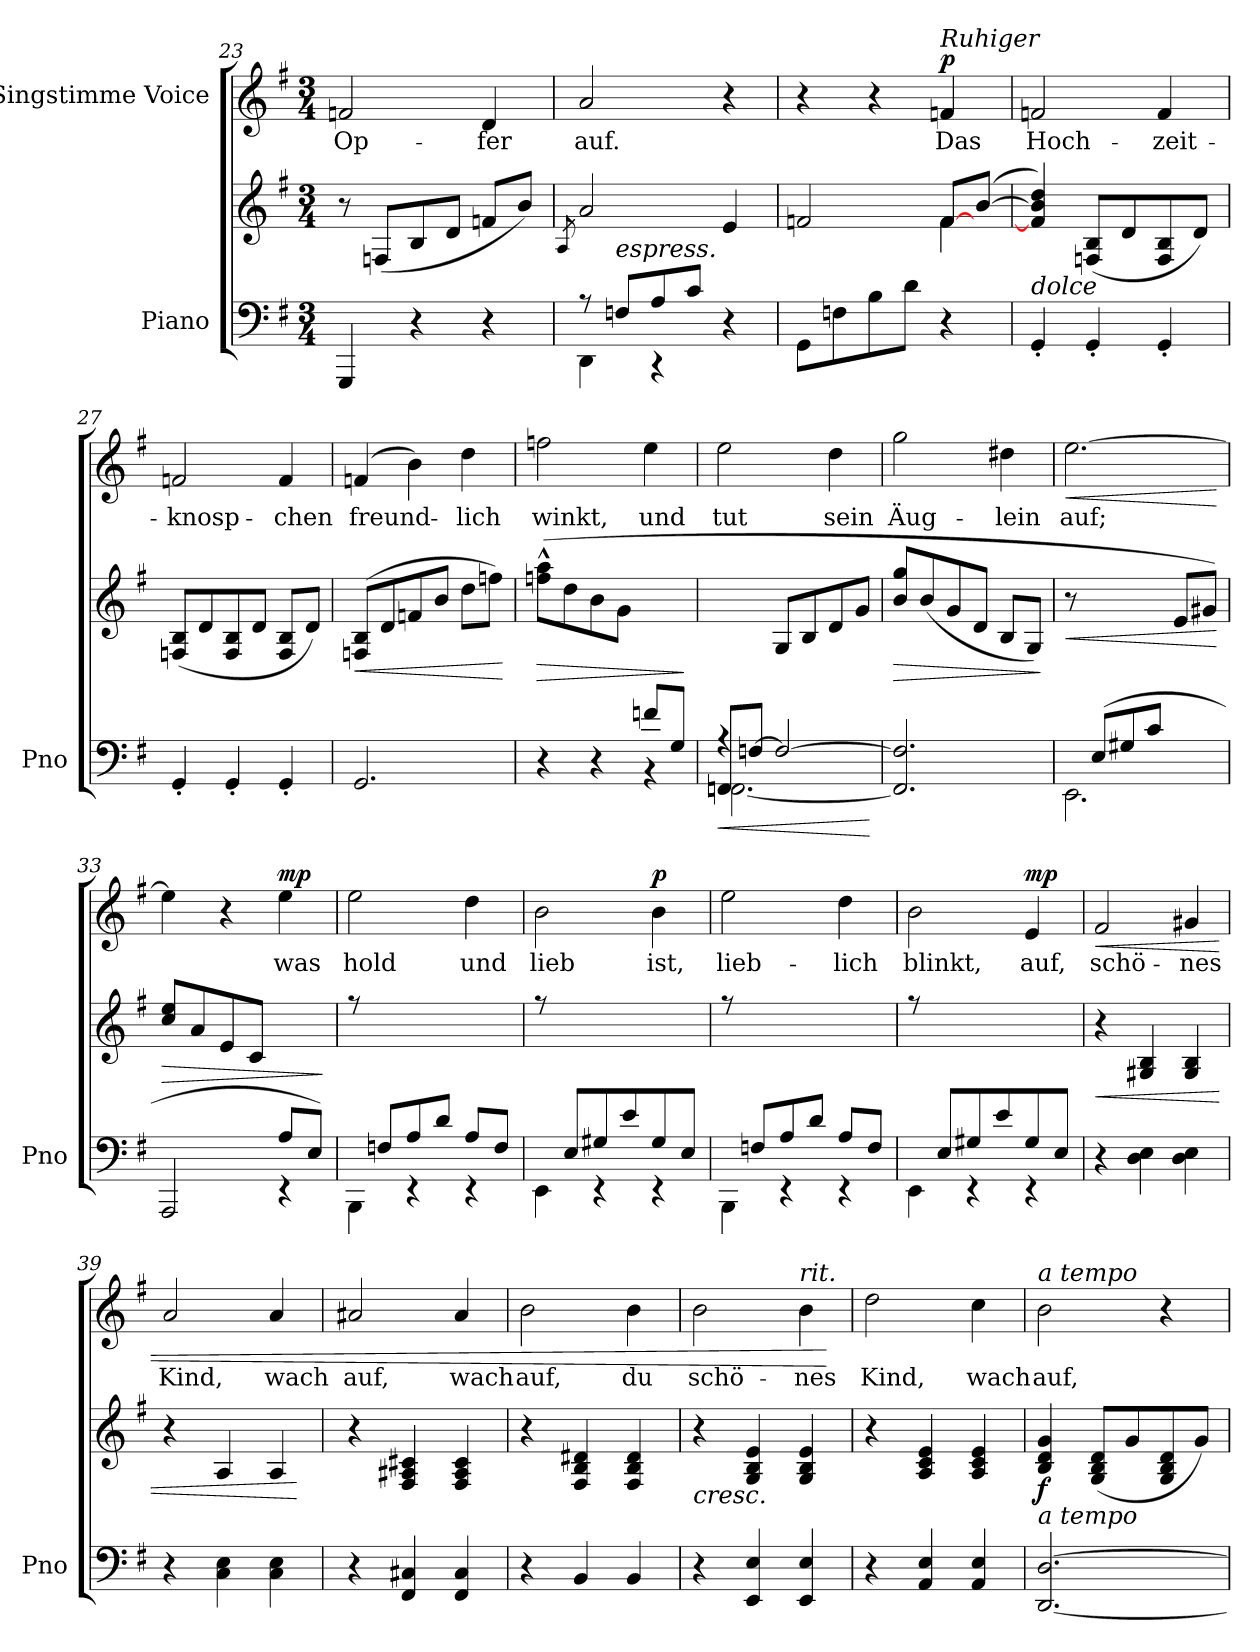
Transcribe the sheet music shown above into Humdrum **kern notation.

**kern	**kern	**dynam	**kern	**text	**dynam
*part2	*part2	*part2	*part1	*part1	*part1
*staff3	*staff2	*staff2/3	*staff1	*staff1	*staff1
*I"Piano	*	*	*I"Singstimme Voice	*	*
*I'Pno	*	*	*	*	*
!!LO:LB:g=z
*clefF4	*clefG2	*	*clefG2	*	*
*k[f#]	*k[f#]	*	*k[f#]	*	*
*M3/4	*M3/4	*	*M3/4	*	*
=23	=23	=23	=23	=23	=23
!	!	!	!	!LO:LY:b	!
4GGG/	8r	.	2fn/	Op-	.
.	(<8Fn/L	.	.	.	.
4r	8B/	.	.	.	.
.	8d/J	.	.	.	.
!	!	!	!	!LO:LY:b	!
4r	8fn/L	.	4d/	-fer	.
.	8b/J)	.	.	.	.
=24	=24	=24	=24	=24	=24
.	8qA/	.	.	.	.
*^	*	*	*	*	*
!	!	!	!	!	!LO:LY:b	!
8r	4DD\	2a/	.	2a/	auf.	.
!LO:TX:a:i:t=espress.	!	!	!	!	!	!
8Fn/L	.	.	.	.	.	.
8A/	4r	.	.	.	.	.
8c/J	.	.	.	.	.	.
4r	4ryy	4e/	.	4r	.	.
*v	*v	*	*	*	*	*
=25	=25	=25	=25	=25	=25
*	*^	*	*	*	*
8GG\L	2fn/	2rgyy	.	4r	.	.
8Fn\	.	.	.	.	.	.
8B\	.	.	.	4r	.	.
8d\J	.	.	.	.	.	.
*	*	*	*	*MM125	*	*
!	!	!	!	!LO:TX:a:i:t=Ruhiger	!	!
!	!	!	!	!	!LO:LY:b	!LO:DY:a
4r	[8f/L	4f\	.	4fn/	Das	p
.	(>[8b/J	.	.	.	.	.
*	*v	*v	*	*	*	*
=26	=26	=26	=26	=26	=26
!	!LO:TX:b:i:t=dolce	!	!	!	!
!	!	!	!	!LO:LY:b	!
4GG'/	4f/] 4b/] 4dd/)	.	2fn/	Hoch-	.
4GG'/	(<8Fn/ 8B/L	.	.	.	.
.	8d/	.	.	.	.
!	!	!	!	!LO:LY:b	!
4GG'/	8F/ 8B/	.	4f/	-zeit-	.
.	8d/J)	.	.	.	.
=27	=27	=27	=27	=27	=27
!	!	!	!	!LO:LY:b	!
4GG'/	(<8Fn/ 8B/L	.	2fn/	-knosp-	.
.	8d/	.	.	.	.
4GG'/	8F/ 8B/	.	.	.	.
.	8d/J	.	.	.	.
!	!	!	!	!LO:LY:b	!
4GG'/	8F/ 8B/L	.	4f/	-chen	.
.	8d/J)	.	.	.	.
!!LO:LB:g=z
=28	=28	=28	=28	=28	=28
!	!	!LO:HP:b	!	!LO:LY:b	!
2.GG/	(>8Fn/ 8B/L	<	(>4fn/	freund-	.
.	8d/	.	.	.	.
.	8fn/	.	4b\)	.	.
.	8b/J	.	.	.	.
!	!	!	!	!LO:LY:b	!
.	8dd\L	.	4dd\	-lich	.
.	8ffn\J)	.	.	.	.
.	.	[	.	.	.
=29	=29	=29	=29	=29	=29
*^	*	*	*	*	*
!	!	!	!LO:HP:b	!	!LO:LY:b	!
2ryy	4r	(>8ffn\^^ 8aa\^^L	>	2ffn\	winkt,	.
.	.	8dd\	.	.	.	.
.	4r	8b\	.	.	.	.
.	.	8g\J	.	.	.	.
!	!	!	!	!	!LO:LY:b	!
8fn/L	4r	4ryy	.	4ee\	und	.
8G/J)	.	.	.	.	.	.
*v	*v	*	*	*	*	*
.	.	]	.	.	.
=30	=30	=30	=30	=30	=30
!	!	!LO:HP:b=2	!	!LO:LY:b	!
*^	*	*	*	*	*
*	*^	*	*	*	*	*
8FFn/L	[2.FFn\	4rA	4ryy	<	2ee\	tut	.
[8Fn/J	.	.	.	.	.	.	.
2ryy	.	2F/_	8G/L	.	.	.	.
.	.	.	8B/	.	.	.	.
!	!	!	!	!	!	!LO:LY:b	!
.	.	.	8d/	.	4dd\	sein	.
.	.	.	8g/J	.	.	.	.
*v	*v	*v	*	*	*	*	*
.	.	[	.	.	.
=31	=31	=31	=31	=31	=31
!	!	!LO:HP:b	!	!LO:LY:b	!
2.FFn/] 2.Fn/]	8b/ 8gg/L	>	2gg\	Äug-	.
.	(<8b/	.	.	.	.
.	8g/	.	.	.	.
.	8d/J	.	.	.	.
!	!	!	!	!LO:LY:b	!
.	8B/L	.	4dd#X\	-lein	.
.	8G/J)	.	.	.	.
.	.	]	.	.	.
=32	=32	=32	=32	=32	=32
*^	*	*	*	*	*
!	!	!	!LO:HP:b	!	!LO:LY:b	!LO:HP:b
8ryy	2.EE\	8r	<	[2.ee\	auf;	<
(>8E/L	.	4.ryy	.	.	.	.
8G#X/	.	.	.	.	.	.
8c/J	.	.	.	.	.	.
4ryy	.	8e/L	.	.	.	.
.	.	8g#X/J)	.	.	.	.
*v	*v	*	*	*	*	*
.	.	[	.	.	[
!!LO:LB:g=z
=33	=33	=33	=33	=33	=33
*^	*	*	*	*	*
!	!	!	!LO:HP:b	!	!	!
2ryy	2AAA/	(>8cc/ 8ee/L	>	4ee\]	.	.
.	.	8a/	.	.	.	.
.	.	8e/	.	4r	.	.
.	.	8c/J	.	.	.	.
!	!	!	!	!	!LO:LY:b	!LO:DY:a
8A/L	4rEE	4ryy	.	4ee\	was	mp
8E/J)	.	.	.	.	.	.
*v	*v	*	*	*	*	*
.	.	]	.	.	.
=34	=34	=34	=34	=34	=34
*^	*	*	*	*	*
!	!	!	!	!	!LO:LY:b	!
8ryy	4BBB\	8rff	.	2ee\	hold	.
8Fn/L	.	2ryy	.	.	.	.
8A/	4rEE	.	.	.	.	.
8d/J	.	.	.	.	.	.
!	!	!	!	!	!LO:LY:b	!
8A/L	4rEE	.	.	4dd\	und	.
8F/J	.	8ryy	.	.	.	.
=35	=35	=35	=35	=35	=35	=35
!	!	!	!	!	!LO:LY:b	!
8ryy	4EE\	8rff	.	2b\	lieb	.
8E/L	.	2ryy	.	.	.	.
8G#X/	4rEE	.	.	.	.	.
8e/	.	.	.	.	.	.
!	!	!	!	!	!LO:LY:b	!LO:DY:a
8G#/	4rEE	.	.	4b\	ist,	p
8E/J	.	8ryy	.	.	.	.
=36	=36	=36	=36	=36	=36	=36
!	!	!	!	!	!LO:LY:b	!
8ryy	4BBB\	8rff	.	2ee\	lieb-	.
8Fn/L	.	2ryy	.	.	.	.
8A/	4rEE	.	.	.	.	.
8d/J	.	.	.	.	.	.
!	!	!	!	!	!LO:LY:b	!
8A/L	4rEE	.	.	4dd\	-lich	.
8F/J	.	8ryy	.	.	.	.
=37	=37	=37	=37	=37	=37	=37
!	!	!	!	!	!LO:LY:b	!
8ryy	4EE\	8rff	.	2b\	blinkt,	.
8E/L	.	2ryy	.	.	.	.
8G#X/	4rEE	.	.	.	.	.
8e/	.	.	.	.	.	.
!	!	!	!	!	!LO:LY:b	!LO:DY:a
8G#/	4rEE	.	.	4e/	auf,	mp
8E/J	.	8ryy	.	.	.	.
*v	*v	*	*	*	*	*
!!LO:PB:g=z
=38	=38	=38	=38	=38	=38
!	!	!LO:HP:b	!	!LO:LY:b	!LO:HP:b
4r	4r	<	2f#/	schö-	<
4D\ 4E\	4G#X/ 4B/	.	.	.	.
!	!	!	!	!LO:LY:b	!
4D\ 4E\	4G#/ 4B/	.	4g#X/	-nes	.
=39	=39	=39	=39	=39	=39
!	!	!	!	!LO:LY:b	!
4r	4r	.	2a/	Kind,	.
4C\ 4E\	4A/	.	.	.	.
!	!	!	!	!LO:LY:b	!
4C\ 4E\	4A/	.	4a/	wach	.
.	.	[	.	.	.
=40	=40	=40	=40	=40	=40
!	!	!	!	!LO:LY:b	!
4r	4r	.	2a#X/	auf,	.
4FF#/ 4C#X/	4F#/ 4A#X/ 4c#X/	.	.	.	.
!	!	!	!	!LO:LY:b	!
4FF#/ 4C#/	4F#/ 4A#/ 4c#/	.	4a#/	wach	.
=41	=41	=41	=41	=41	=41
!	!	!	!	!LO:LY:b	!
4r	4r	.	2b\	auf,	.
4BB/	4F#/ 4B/ 4d#X/	.	.	.	.
!	!	!	!	!LO:LY:b	!
4BB/	4F#/ 4B/ 4d#/	.	4b\	du	.
=42	=42	=42	=42	=42	=42
!	!LO:TX:b:i:t=cresc.	!	!	!	!
!	!	!	!	!LO:LY:b	!
4r	4r	.	2b\	schö-	.
4EE/ 4E/	4G/ 4B/ 4e/	.	.	.	.
*	*	*	*MM110	*	*
!	!	!	!LO:TX:a:i:t=rit.	!	!
!	!	!	!	!LO:LY:b	!
4EE/ 4E/	4G/ 4B/ 4e/	.	4b\	-nes	.
.	.	.	.	.	[
=43	=43	=43	=43	=43	=43
!	!	!	!	!LO:LY:b	!
4r	4r	.	2dd\	Kind,	.
4AA/ 4E/	4A/ 4c/ 4e/	.	.	.	.
!	!	!	!	!LO:LY:b	!
4AA/ 4E/	4A/ 4c/ 4e/	.	4cc\	wach	.
=44	=44	=44	=44	=44	=44
*	*	*	*MM150	*	*
!	!	!	!LO:TX:a:i:t=a tempo	!	!
!	!LO:TX:b:i:t=a tempo	!	!	!	!
!	!	!LO:DY:b	!	!LO:LY:b	!
[2.DD/ [2.D/	4B/ 4d/ 4g/	f	2b\	auf,	.
.	(<8G/ 8B/ 8d/L	.	.	.	.
.	8g/	.	.	.	.
.	8G/ 8B/ 8d/	.	4r	.	.
.	8g/J)	.	.	.	.
=	=	=	=	=	=
*-	*-	*-	*-	*-	*-
